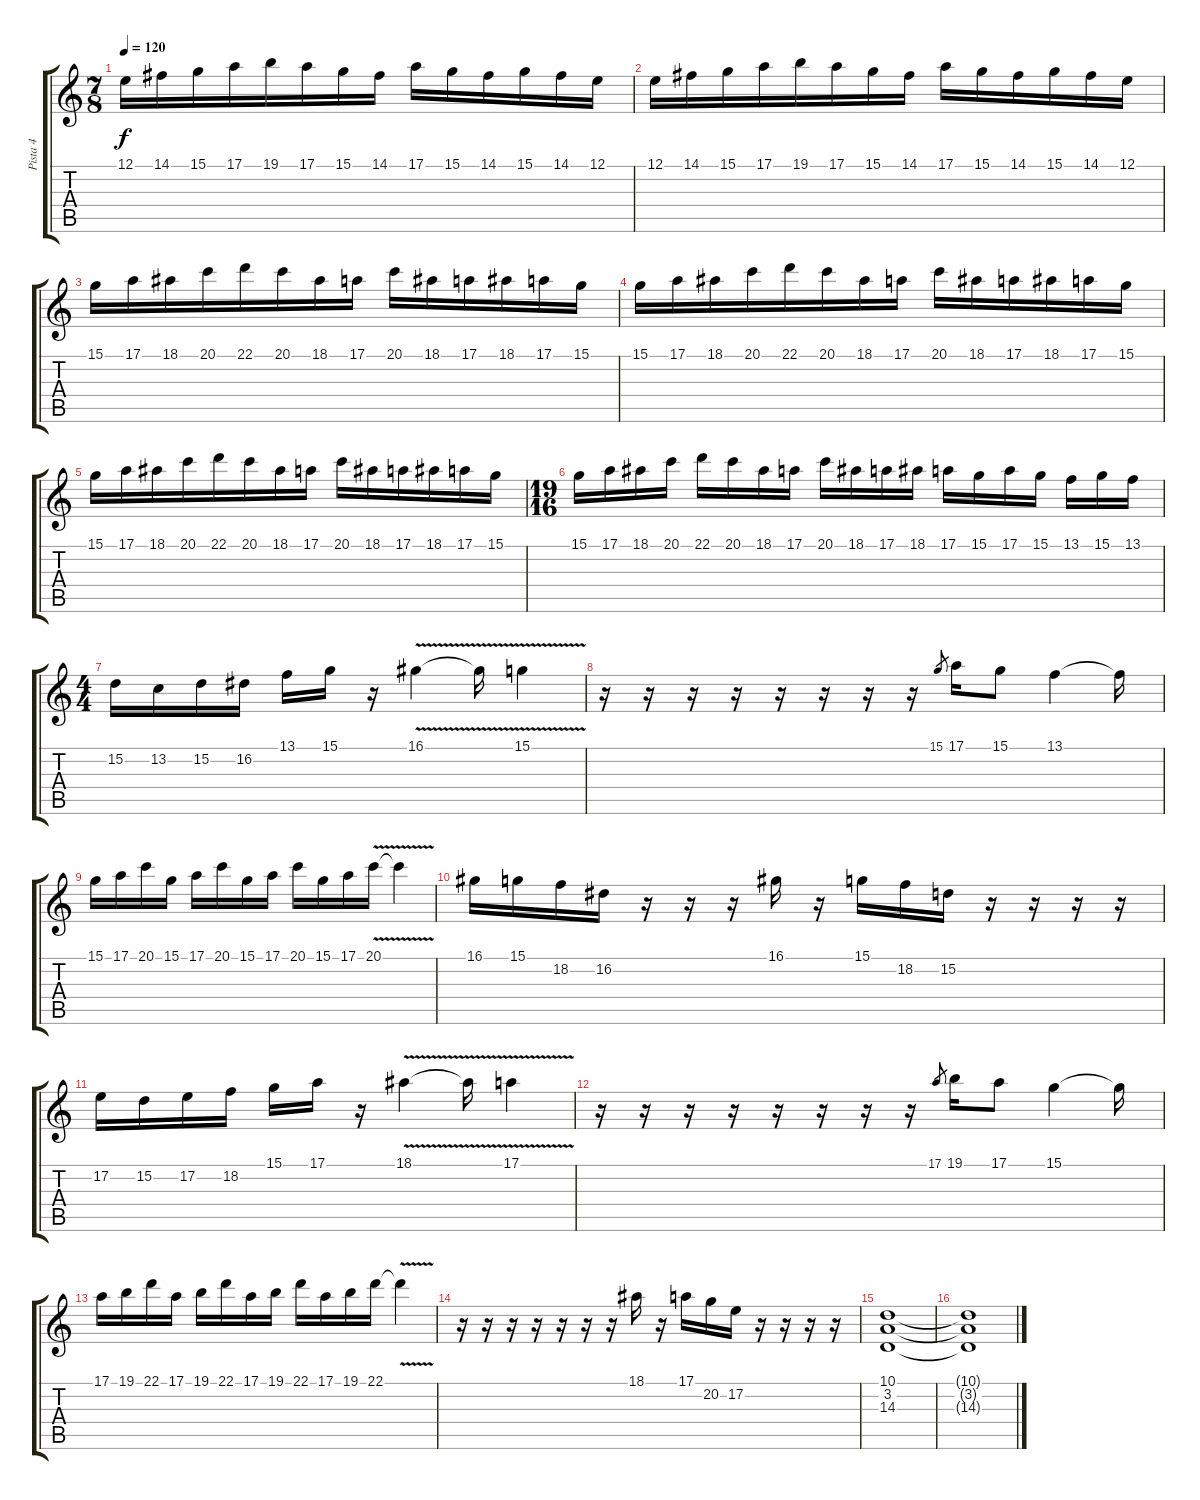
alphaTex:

\track ("Pista 4" "Pista 4") {instrument lead1square}
\staff {score tabs}
\tuning (E4 B3 G3 D3 A2 E2) {hide}
\ts (7 8)
\tempo 120
\clef g2
\ks c
12.1.16{dy f} 14.1.16 15.1.16 17.1.16 19.1.16 17.1.16 15.1.16 14.1.16 17.1.16 15.1.16 14.1.16 15.1.16 14.1.16 12.1.16 |
12.1.16 14.1.16 15.1.16 17.1.16 19.1.16 17.1.16 15.1.16 14.1.16 17.1.16 15.1.16 14.1.16 15.1.16 14.1.16 12.1.16 |
15.1.16 17.1.16 18.1.16 20.1.16 22.1.16 20.1.16 18.1.16 17.1.16 20.1.16 18.1.16 17.1.16 18.1.16 17.1.16 15.1.16 |
15.1.16 17.1.16 18.1.16 20.1.16 22.1.16 20.1.16 18.1.16 17.1.16 20.1.16 18.1.16 17.1.16 18.1.16 17.1.16 15.1.16 |
15.1.16 17.1.16 18.1.16 20.1.16 22.1.16 20.1.16 18.1.16 17.1.16 20.1.16 18.1.16 17.1.16 18.1.16 17.1.16 15.1.16 |
\ts (19 16)
15.1.16 17.1.16 18.1.16 20.1.16 22.1.16 20.1.16 18.1.16 17.1.16 20.1.16 18.1.16 17.1.16 18.1.16 17.1.16 15.1.16 17.1.16 15.1.16 13.1.16 15.1.16 13.1.16 |
\ts (4 4)
15.2.16{volume 16} 13.2.16 15.2.16 16.2.16 13.1.16 15.1.16 r.16 16.1{v}.4 16.1{t}.16 15.1{v}.4 |
r.16 r.16 r.16 r.16 r.16 r.16 r.16 r.16 15.1.8{gr} 17.1.16 15.1.8 13.1.4 13.1{t}.16 |
15.1.16 17.1.16 20.1.16 15.1.16 17.1.16 20.1.16 15.1.16 17.1.16 20.1.16 15.1.16 17.1.16 20.1{v}.16 20.1{t}.4 |
16.1.16 15.1.16 18.2.16 16.2.16 r.16 r.16 r.16 16.1.16 r.16 15.1.16 18.2.16 15.2.16 r.16 r.16 r.16 r.16 |
17.2.16 15.2.16 17.2.16 18.2.16 15.1.16 17.1.16 r.16 18.1{v}.4 18.1{t}.16 17.1{v}.4 |
r.16 r.16 r.16 r.16 r.16 r.16 r.16 r.16 17.1.8{gr} 19.1.16 17.1.8 15.1.4 15.1{t}.16 |
17.1.16 19.1.16 22.1.16 17.1.16 19.1.16 22.1.16 17.1.16 19.1.16 22.1.16 17.1.16 19.1.16 22.1.16 22.1{v t}.4 |
r.16 r.16 r.16 r.16 r.16 r.16 r.16 18.1.16 r.16 17.1.16 20.2.16 17.2.16 r.16 r.16 r.16 r.16 |
(10.1 3.2 14.3).1{volume 11 instrument stringensemble1} |
(10.1{t} 3.2{t} 14.3{t}).1
